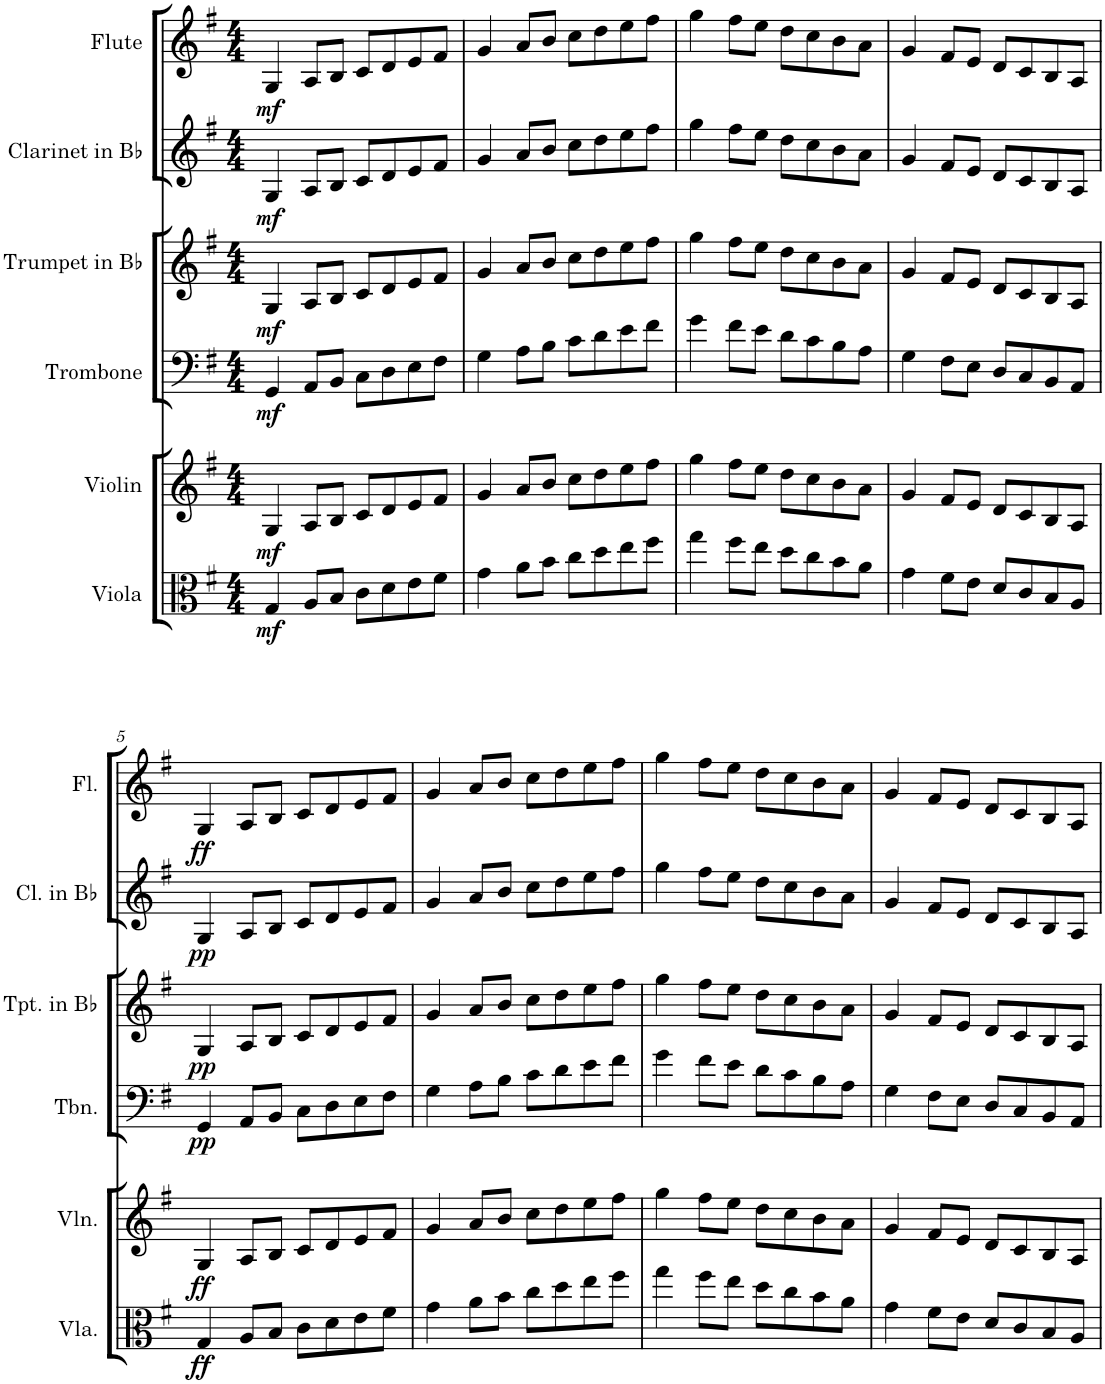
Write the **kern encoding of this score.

**kern	**dynam	**kern	**dynam	**kern	**dynam	**kern	**dynam	**kern	**dynam	**kern	**dynam
*part6	*part6	*part5	*part5	*part4	*part4	*part3	*part3	*part2	*part2	*part1	*part1
*staff6	*staff6	*staff5	*staff5	*staff4	*staff4	*staff3	*staff3	*staff2	*staff2	*staff1	*staff1
*I"Viola	*	*I"Violin	*	*I"Trombone	*	*I"Trumpet in Bb	*	*I"Clarinet in Bb	*	*I"Flute	*
*I'Vla.	*	*I'Vln.	*	*I'Tbn.	*	*I'Tpt. in Bb	*	*I'Cl. in Bb	*	*I'Fl.	*
*clefC3	*	*clefG2	*	*clefF4	*	*clefG2	*	*clefG2	*	*clefG2	*
*	*	*	*	*	*	*Trd1c2	*	*Trd1c2	*	*	*
*k[f#]	*	*k[f#]	*	*k[f#]	*	*k[f#]	*	*k[f#]	*	*k[f#]	*
*M4/4	*	*M4/4	*	*M4/4	*	*M4/4	*	*M4/4	*	*M4/4	*
=1	=1	=1	=1	=1	=1	=1	=1	=1	=1	=1	=1
!	!LO:DY:b	!	!LO:DY:b	!	!LO:DY:b	!	!LO:DY:b	!	!LO:DY:b	!	!LO:DY:b
4G/	mf	4G/	mf	4GG/	mf	4G/	mf	4G/	mf	4G/	mf
8A/L	.	8A/L	.	8AA/L	.	8A/L	.	8A/L	.	8A/L	.
8B/J	.	8B/J	.	8BB/J	.	8B/J	.	8B/J	.	8B/J	.
8c\L	.	8c/L	.	8C\L	.	8c/L	.	8c/L	.	8c/L	.
8d\	.	8d/	.	8D\	.	8d/	.	8d/	.	8d/	.
8e\	.	8e/	.	8E\	.	8e/	.	8e/	.	8e/	.
8f#\J	.	8f#/J	.	8F#\J	.	8f#/J	.	8f#/J	.	8f#/J	.
=2	=2	=2	=2	=2	=2	=2	=2	=2	=2	=2	=2
4g\	.	4g/	.	4G\	.	4g/	.	4g/	.	4g/	.
8a\L	.	8a/L	.	8A\L	.	8a/L	.	8a/L	.	8a/L	.
8b\J	.	8b/J	.	8B\J	.	8b/J	.	8b/J	.	8b/J	.
8cc\L	.	8cc\L	.	8c\L	.	8cc\L	.	8cc\L	.	8cc\L	.
8dd\	.	8dd\	.	8d\	.	8dd\	.	8dd\	.	8dd\	.
8ee\	.	8ee\	.	8e\	.	8ee\	.	8ee\	.	8ee\	.
8ff#\J	.	8ff#\J	.	8f#\J	.	8ff#\J	.	8ff#\J	.	8ff#\J	.
=3	=3	=3	=3	=3	=3	=3	=3	=3	=3	=3	=3
4gg\	.	4gg\	.	4g\	.	4gg\	.	4gg\	.	4gg\	.
8ff#\L	.	8ff#\L	.	8f#\L	.	8ff#\L	.	8ff#\L	.	8ff#\L	.
8ee\J	.	8ee\J	.	8e\J	.	8ee\J	.	8ee\J	.	8ee\J	.
8dd\L	.	8dd\L	.	8d\L	.	8dd\L	.	8dd\L	.	8dd\L	.
8cc\	.	8cc\	.	8c\	.	8cc\	.	8cc\	.	8cc\	.
8b\	.	8b\	.	8B\	.	8b\	.	8b\	.	8b\	.
8a\J	.	8a\J	.	8A\J	.	8a\J	.	8a\J	.	8a\J	.
=4	=4	=4	=4	=4	=4	=4	=4	=4	=4	=4	=4
4g\	.	4g/	.	4G\	.	4g/	.	4g/	.	4g/	.
8f#\L	.	8f#/L	.	8F#\L	.	8f#/L	.	8f#/L	.	8f#/L	.
8e\J	.	8e/J	.	8E\J	.	8e/J	.	8e/J	.	8e/J	.
8d/L	.	8d/L	.	8D/L	.	8d/L	.	8d/L	.	8d/L	.
8c/	.	8c/	.	8C/	.	8c/	.	8c/	.	8c/	.
8B/	.	8B/	.	8BB/	.	8B/	.	8B/	.	8B/	.
8A/J	.	8A/J	.	8AA/J	.	8A/J	.	8A/J	.	8A/J	.
!!LO:LB:g=z
=5	=5	=5	=5	=5	=5	=5	=5	=5	=5	=5	=5
!	!LO:DY:b	!	!LO:DY:b	!	!LO:DY:b	!	!LO:DY:b	!	!LO:DY:b	!	!LO:DY:b
4G/	ff	4G/	ff	4GG/	pp	4G/	pp	4G/	pp	4G/	ff
8A/L	.	8A/L	.	8AA/L	.	8A/L	.	8A/L	.	8A/L	.
8B/J	.	8B/J	.	8BB/J	.	8B/J	.	8B/J	.	8B/J	.
8c\L	.	8c/L	.	8C\L	.	8c/L	.	8c/L	.	8c/L	.
8d\	.	8d/	.	8D\	.	8d/	.	8d/	.	8d/	.
8e\	.	8e/	.	8E\	.	8e/	.	8e/	.	8e/	.
8f#\J	.	8f#/J	.	8F#\J	.	8f#/J	.	8f#/J	.	8f#/J	.
=6	=6	=6	=6	=6	=6	=6	=6	=6	=6	=6	=6
4g\	.	4g/	.	4G\	.	4g/	.	4g/	.	4g/	.
8a\L	.	8a/L	.	8A\L	.	8a/L	.	8a/L	.	8a/L	.
8b\J	.	8b/J	.	8B\J	.	8b/J	.	8b/J	.	8b/J	.
8cc\L	.	8cc\L	.	8c\L	.	8cc\L	.	8cc\L	.	8cc\L	.
8dd\	.	8dd\	.	8d\	.	8dd\	.	8dd\	.	8dd\	.
8ee\	.	8ee\	.	8e\	.	8ee\	.	8ee\	.	8ee\	.
8ff#\J	.	8ff#\J	.	8f#\J	.	8ff#\J	.	8ff#\J	.	8ff#\J	.
=7	=7	=7	=7	=7	=7	=7	=7	=7	=7	=7	=7
4gg\	.	4gg\	.	4g\	.	4gg\	.	4gg\	.	4gg\	.
8ff#\L	.	8ff#\L	.	8f#\L	.	8ff#\L	.	8ff#\L	.	8ff#\L	.
8ee\J	.	8ee\J	.	8e\J	.	8ee\J	.	8ee\J	.	8ee\J	.
8dd\L	.	8dd\L	.	8d\L	.	8dd\L	.	8dd\L	.	8dd\L	.
8cc\	.	8cc\	.	8c\	.	8cc\	.	8cc\	.	8cc\	.
8b\	.	8b\	.	8B\	.	8b\	.	8b\	.	8b\	.
8a\J	.	8a\J	.	8A\J	.	8a\J	.	8a\J	.	8a\J	.
=8	=8	=8	=8	=8	=8	=8	=8	=8	=8	=8	=8
4g\	.	4g/	.	4G\	.	4g/	.	4g/	.	4g/	.
8f#\L	.	8f#/L	.	8F#\L	.	8f#/L	.	8f#/L	.	8f#/L	.
8e\J	.	8e/J	.	8E\J	.	8e/J	.	8e/J	.	8e/J	.
8d/L	.	8d/L	.	8D/L	.	8d/L	.	8d/L	.	8d/L	.
8c/	.	8c/	.	8C/	.	8c/	.	8c/	.	8c/	.
8B/	.	8B/	.	8BB/	.	8B/	.	8B/	.	8B/	.
8A/J	.	8A/J	.	8AA/J	.	8A/J	.	8A/J	.	8A/J	.
=	=	=	=	=	=	=	=	=	=	=	=
*-	*-	*-	*-	*-	*-	*-	*-	*-	*-	*-	*-
